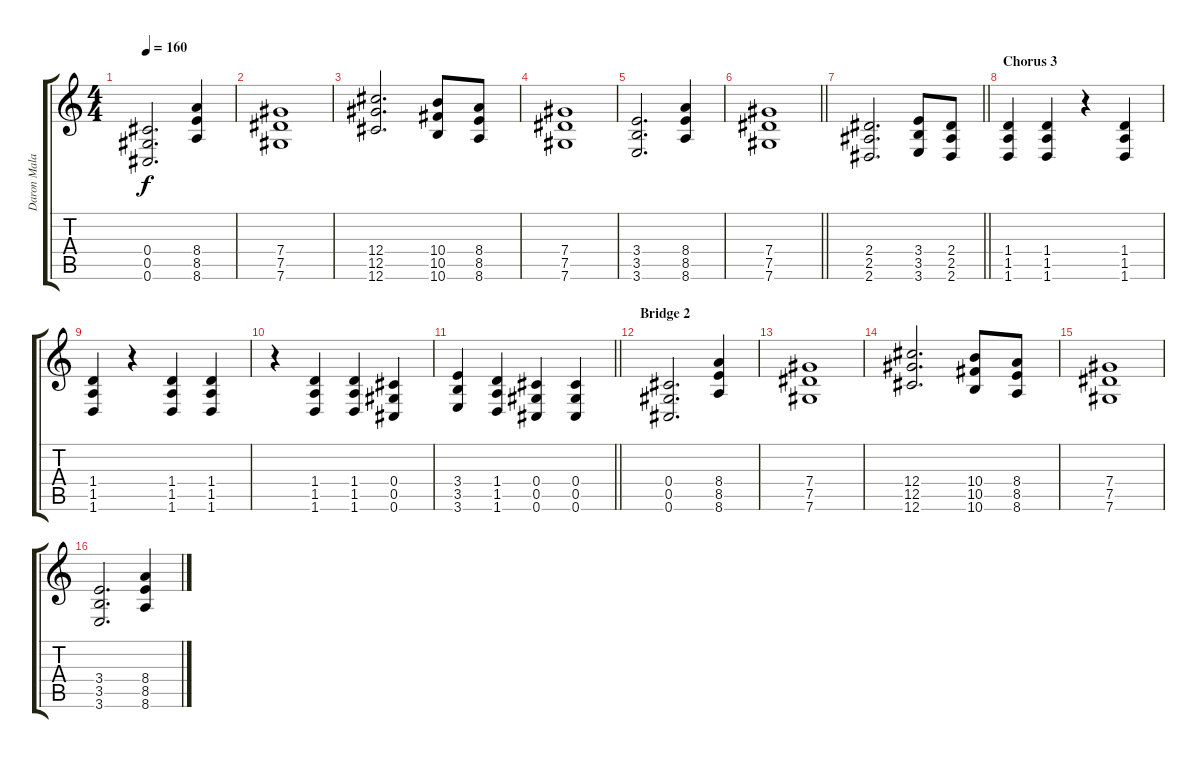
\track ("Daron Malakian(Guitar 2)" "Daron Mala") {instrument overdrivenguitar}
\staff {score tabs}
\tuning (Eb4 Bb3 Gb3 Db3 Ab2 Db2) {hide}
\ts (4 4)
\tempo 160
\clef g2
\ks c
(0.4 0.5 0.6).2{d dy f} (8.4 8.5 8.6).4 |
(7.4 7.5 7.6).1 |
(12.4 12.5 12.6).2{d} (10.4 10.5 10.6).8 (8.4 8.5 8.6).8 |
(7.4 7.5 7.6).1 |
(3.4 3.5 3.6).2{d} (8.4 8.5 8.6).4 |
\barLineRight lightlight
(7.4 7.5 7.6).1 |
\barLineRight lightlight
(2.4 2.5 2.6).2{d} (3.4 3.5 3.6).8 (2.4 2.5 2.6).8 |
\section ("" "Chorus 3")
(1.4 1.5 1.6).4{instrument overdrivenguitar} (1.4 1.5 1.6).4 r.4 (1.4 1.5 1.6).4 |
(1.4 1.5 1.6).4 r.4 (1.4 1.5 1.6).4 (1.4 1.5 1.6).4 |
r.4 (1.4 1.5 1.6).4 (1.4 1.5 1.6).4 (0.4 0.5 0.6).4 |
\barLineRight lightlight
(3.4 3.5 3.6).4 (1.4 1.5 1.6).4 (0.4 0.5 0.6).4 (0.4 0.5 0.6).4 |
\section ("" "Bridge 2")
(0.4 0.5 0.6).2{d} (8.4 8.5 8.6).4 |
(7.4 7.5 7.6).1 |
(12.4 12.5 12.6).2{d} (10.4 10.5 10.6).8 (8.4 8.5 8.6).8 |
(7.4 7.5 7.6).1 |
(3.4 3.5 3.6).2{d} (8.4 8.5 8.6).4
